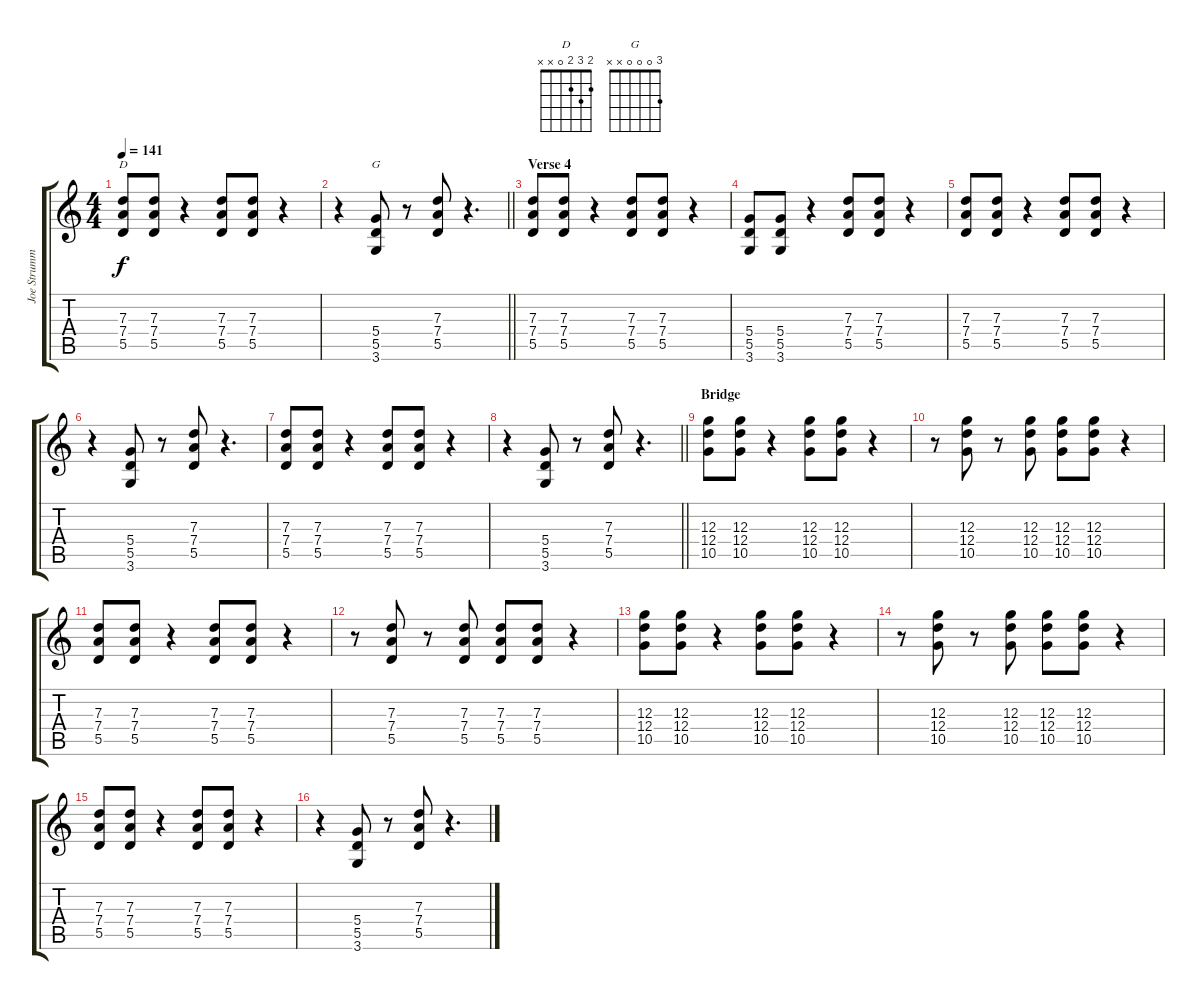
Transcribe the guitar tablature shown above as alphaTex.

\track ("Joe Strummer - Rhythm Guitar" "Joe Strumm") {instrument distortionguitar}
\staff {score tabs}
\tuning (E4 B3 G3 D3 A2 E2) {hide}
\chord ("D" 2 3 2 0 x x)
\chord ("G" 3 0 0 0 x x)
\ts (4 4)
\tempo 141
\clef g2
\ks c
(7.3 7.4 5.5).8{ch "D" dy f} (7.3 7.4 5.5).8 r.4 (7.3 7.4 5.5).8 (7.3 7.4 5.5).8 r.4 |
\barLineRight lightlight
r.4 (5.4 5.5 3.6).8{ch "G"} r.8 (7.3 7.4 5.5).8 r.4{d} |
\section ("" "Verse 4")
(7.3 7.4 5.5).8 (7.3 7.4 5.5).8 r.4 (7.3 7.4 5.5).8 (7.3 7.4 5.5).8 r.4 |
(5.4 5.5 3.6).8 (5.4 5.5 3.6).8 r.4 (7.3 7.4 5.5).8 (7.3 7.4 5.5).8 r.4 |
(7.3 7.4 5.5).8 (7.3 7.4 5.5).8 r.4 (7.3 7.4 5.5).8 (7.3 7.4 5.5).8 r.4 |
r.4 (5.4 5.5 3.6).8 r.8 (7.3 7.4 5.5).8 r.4{d} |
(7.3 7.4 5.5).8 (7.3 7.4 5.5).8 r.4 (7.3 7.4 5.5).8 (7.3 7.4 5.5).8 r.4 |
\barLineRight lightlight
r.4 (5.4 5.5 3.6).8 r.8 (7.3 7.4 5.5).8 r.4{d} |
\section ("" "Bridge")
(12.3 12.4 10.5).8 (12.3 12.4 10.5).8 r.4 (12.3 12.4 10.5).8 (12.3 12.4 10.5).8 r.4 |
r.8 (12.3 12.4 10.5).8 r.8 (12.3 12.4 10.5).8 (12.3 12.4 10.5).8 (12.3 12.4 10.5).8 r.4 |
(7.3 7.4 5.5).8 (7.3 7.4 5.5).8 r.4 (7.3 7.4 5.5).8 (7.3 7.4 5.5).8 r.4 |
r.8 (7.3 7.4 5.5).8 r.8 (7.3 7.4 5.5).8 (7.3 7.4 5.5).8 (7.3 7.4 5.5).8 r.4 |
(12.3 12.4 10.5).8 (12.3 12.4 10.5).8 r.4 (12.3 12.4 10.5).8 (12.3 12.4 10.5).8 r.4 |
r.8 (12.3 12.4 10.5).8 r.8 (12.3 12.4 10.5).8 (12.3 12.4 10.5).8 (12.3 12.4 10.5).8 r.4 |
(7.3 7.4 5.5).8 (7.3 7.4 5.5).8 r.4 (7.3 7.4 5.5).8 (7.3 7.4 5.5).8 r.4 |
r.4 (5.4 5.5 3.6).8 r.8 (7.3 7.4 5.5).8 r.4{d}
